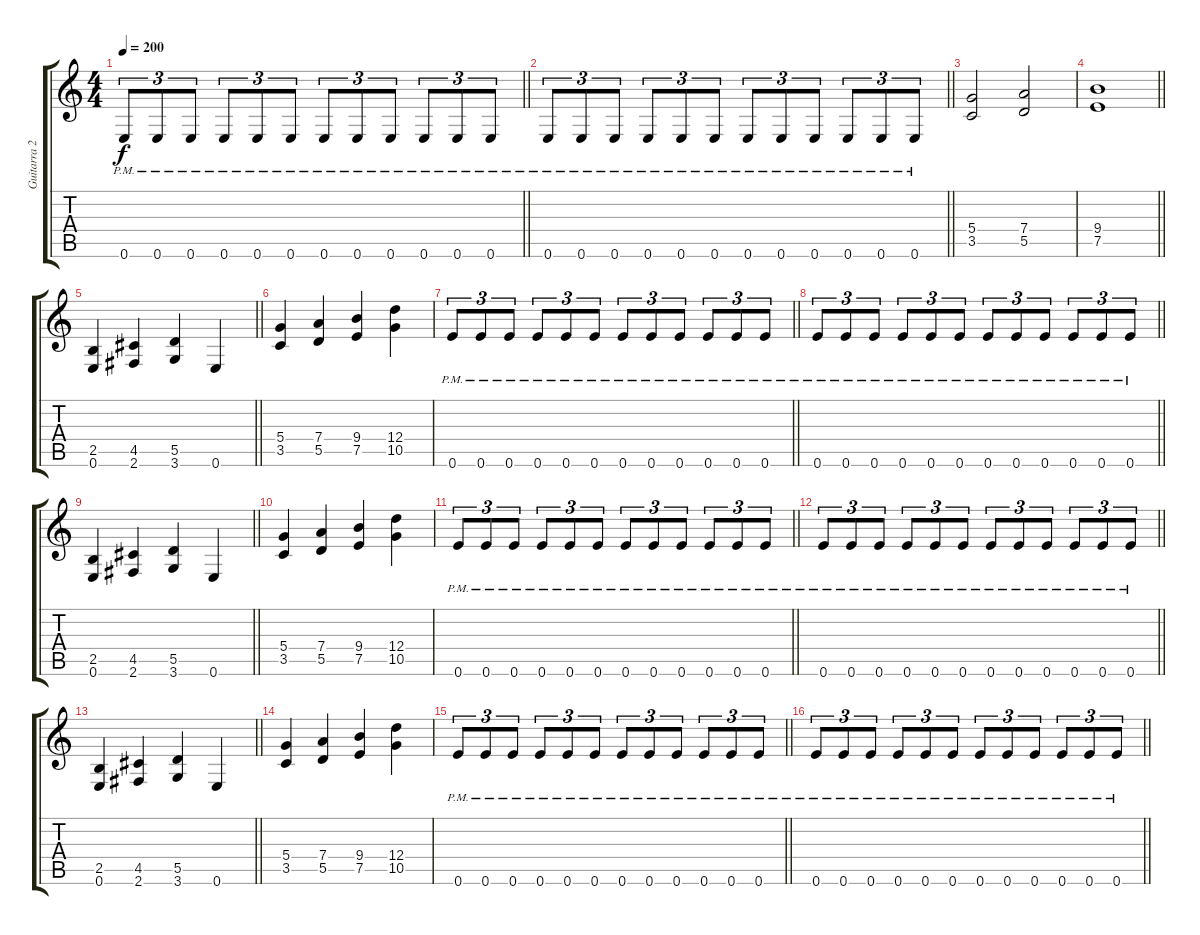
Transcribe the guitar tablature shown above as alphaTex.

\track ("Guitarra 2" "Guitarra 2") {instrument overdrivenguitar}
\staff {score tabs}
\tuning (E4 B3 G3 D3 A2 E2) {hide}
\ts (4 4)
\tempo 200
\clef g2
\barLineRight lightlight
\ks c
0.6{pm}.8{tu (3 2) dy f} 0.6{pm}.8{tu (3 2)} 0.6{pm}.8{tu (3 2)} 0.6{pm}.8{tu (3 2)} 0.6{pm}.8{tu (3 2)} 0.6{pm}.8{tu (3 2)} 0.6{pm}.8{tu (3 2)} 0.6{pm}.8{tu (3 2)} 0.6{pm}.8{tu (3 2)} 0.6{pm}.8{tu (3 2)} 0.6{pm}.8{tu (3 2)} 0.6{pm}.8{tu (3 2)} |
\barLineRight lightlight
0.6{pm}.8{tu (3 2)} 0.6{pm}.8{tu (3 2)} 0.6{pm}.8{tu (3 2)} 0.6{pm}.8{tu (3 2)} 0.6{pm}.8{tu (3 2)} 0.6{pm}.8{tu (3 2)} 0.6{pm}.8{tu (3 2)} 0.6{pm}.8{tu (3 2)} 0.6{pm}.8{tu (3 2)} 0.6{pm}.8{tu (3 2)} 0.6{pm}.8{tu (3 2)} 0.6{pm}.8{tu (3 2)} |
(5.4 3.5).2 (7.4 5.5).2 |
\barLineRight lightlight
(9.4 7.5).1 |
\barLineRight lightlight
(2.5 0.6).4 (4.5 2.6).4 (5.5 3.6).4 0.6.4 |
(5.4 3.5).4 (7.4 5.5).4 (9.4 7.5).4 (12.4 10.5).4 |
\barLineRight lightlight
0.6{pm}.8{tu (3 2) ot 8vb} 0.6{pm}.8{tu (3 2) ot 8vb} 0.6{pm}.8{tu (3 2) ot 8vb} 0.6{pm}.8{tu (3 2) ot 8vb} 0.6{pm}.8{tu (3 2) ot 8vb} 0.6{pm}.8{tu (3 2) ot 8vb} 0.6{pm}.8{tu (3 2) ot 8vb} 0.6{pm}.8{tu (3 2) ot 8vb} 0.6{pm}.8{tu (3 2) ot 8vb} 0.6{pm}.8{tu (3 2) ot 8vb} 0.6{pm}.8{tu (3 2) ot 8vb} 0.6{pm}.8{tu (3 2) ot 8vb} |
\barLineRight lightlight
0.6{pm}.8{tu (3 2) ot 8vb} 0.6{pm}.8{tu (3 2) ot 8vb} 0.6{pm}.8{tu (3 2) ot 8vb} 0.6{pm}.8{tu (3 2) ot 8vb} 0.6{pm}.8{tu (3 2) ot 8vb} 0.6{pm}.8{tu (3 2) ot 8vb} 0.6{pm}.8{tu (3 2) ot 8vb} 0.6{pm}.8{tu (3 2) ot 8vb} 0.6{pm}.8{tu (3 2) ot 8vb} 0.6{pm}.8{tu (3 2) ot 8vb} 0.6{pm}.8{tu (3 2) ot 8vb} 0.6{pm}.8{tu (3 2) ot 8vb} |
\barLineRight lightlight
(2.5 0.6).4 (4.5 2.6).4 (5.5 3.6).4 0.6.4 |
(5.4 3.5).4 (7.4 5.5).4 (9.4 7.5).4 (12.4 10.5).4 |
\barLineRight lightlight
0.6{pm}.8{tu (3 2) ot 8vb} 0.6{pm}.8{tu (3 2) ot 8vb} 0.6{pm}.8{tu (3 2) ot 8vb} 0.6{pm}.8{tu (3 2) ot 8vb} 0.6{pm}.8{tu (3 2) ot 8vb} 0.6{pm}.8{tu (3 2) ot 8vb} 0.6{pm}.8{tu (3 2) ot 8vb} 0.6{pm}.8{tu (3 2) ot 8vb} 0.6{pm}.8{tu (3 2) ot 8vb} 0.6{pm}.8{tu (3 2) ot 8vb} 0.6{pm}.8{tu (3 2) ot 8vb} 0.6{pm}.8{tu (3 2) ot 8vb} |
\barLineRight lightlight
0.6{pm}.8{tu (3 2) ot 8vb} 0.6{pm}.8{tu (3 2) ot 8vb} 0.6{pm}.8{tu (3 2) ot 8vb} 0.6{pm}.8{tu (3 2) ot 8vb} 0.6{pm}.8{tu (3 2) ot 8vb} 0.6{pm}.8{tu (3 2) ot 8vb} 0.6{pm}.8{tu (3 2) ot 8vb} 0.6{pm}.8{tu (3 2) ot 8vb} 0.6{pm}.8{tu (3 2) ot 8vb} 0.6{pm}.8{tu (3 2) ot 8vb} 0.6{pm}.8{tu (3 2) ot 8vb} 0.6{pm}.8{tu (3 2) ot 8vb} |
\barLineRight lightlight
(2.5 0.6).4 (4.5 2.6).4 (5.5 3.6).4 0.6.4 |
(5.4 3.5).4 (7.4 5.5).4 (9.4 7.5).4 (12.4 10.5).4 |
\barLineRight lightlight
0.6{pm}.8{tu (3 2) ot 8vb} 0.6{pm}.8{tu (3 2) ot 8vb} 0.6{pm}.8{tu (3 2) ot 8vb} 0.6{pm}.8{tu (3 2) ot 8vb} 0.6{pm}.8{tu (3 2) ot 8vb} 0.6{pm}.8{tu (3 2) ot 8vb} 0.6{pm}.8{tu (3 2) ot 8vb} 0.6{pm}.8{tu (3 2) ot 8vb} 0.6{pm}.8{tu (3 2) ot 8vb} 0.6{pm}.8{tu (3 2) ot 8vb} 0.6{pm}.8{tu (3 2) ot 8vb} 0.6{pm}.8{tu (3 2) ot 8vb} |
\barLineRight lightlight
0.6{pm}.8{tu (3 2) ot 8vb} 0.6{pm}.8{tu (3 2) ot 8vb} 0.6{pm}.8{tu (3 2) ot 8vb} 0.6{pm}.8{tu (3 2) ot 8vb} 0.6{pm}.8{tu (3 2) ot 8vb} 0.6{pm}.8{tu (3 2) ot 8vb} 0.6{pm}.8{tu (3 2) ot 8vb} 0.6{pm}.8{tu (3 2) ot 8vb} 0.6{pm}.8{tu (3 2) ot 8vb} 0.6{pm}.8{tu (3 2) ot 8vb} 0.6{pm}.8{tu (3 2) ot 8vb} 0.6{pm}.8{tu (3 2) ot 8vb}
